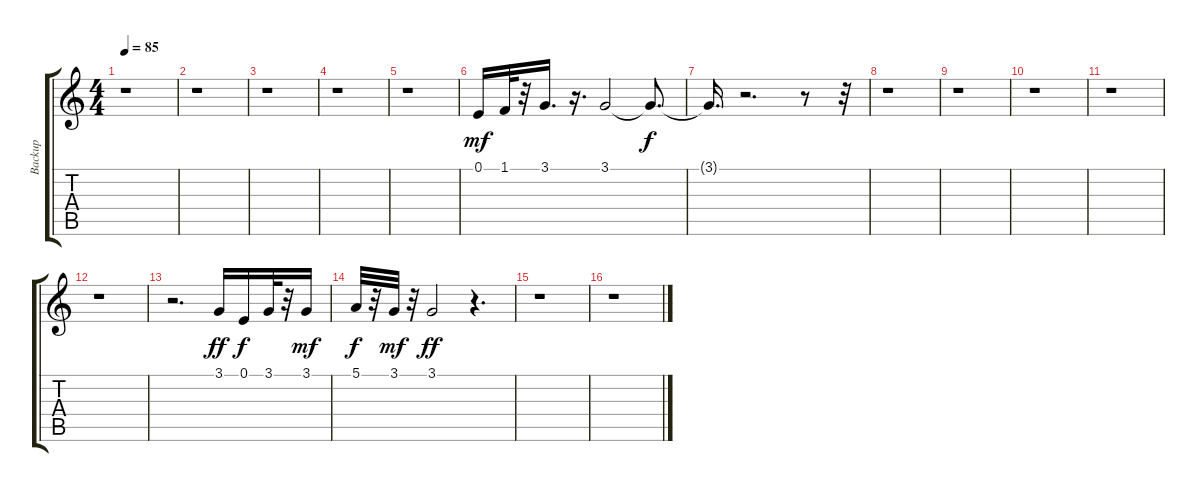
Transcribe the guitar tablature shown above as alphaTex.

\track ("Backup" "Backup") {instrument vibraphone}
\staff {score tabs}
\tuning (E4 B3 G3 D3 A2 E2) {hide}
\ts (4 4)
\tempo 85
\clef g2
\ks c
r.1{dy f} |
r.1 |
r.1 |
r.1 |
r.1 |
0.1.16{dy mf} 1.1.32 r.32 3.1.16{d} r.16{d} 3.1.2 3.1{t}.8{d dy f} |
3.1{t}.16{d} r.2{d} r.8 r.32 |
r.1 |
r.1 |
r.1 |
r.1 |
r.1 |
r.2{d} 3.1.16{dy ff} 0.1.16{dy f} 3.1.32 r.32 3.1.16{dy mf} |
5.1.32{dy f} r.32 3.1.32{dy mf} r.32 3.1.2{dy ff} r.4{d} |
r.1 |
r.1
